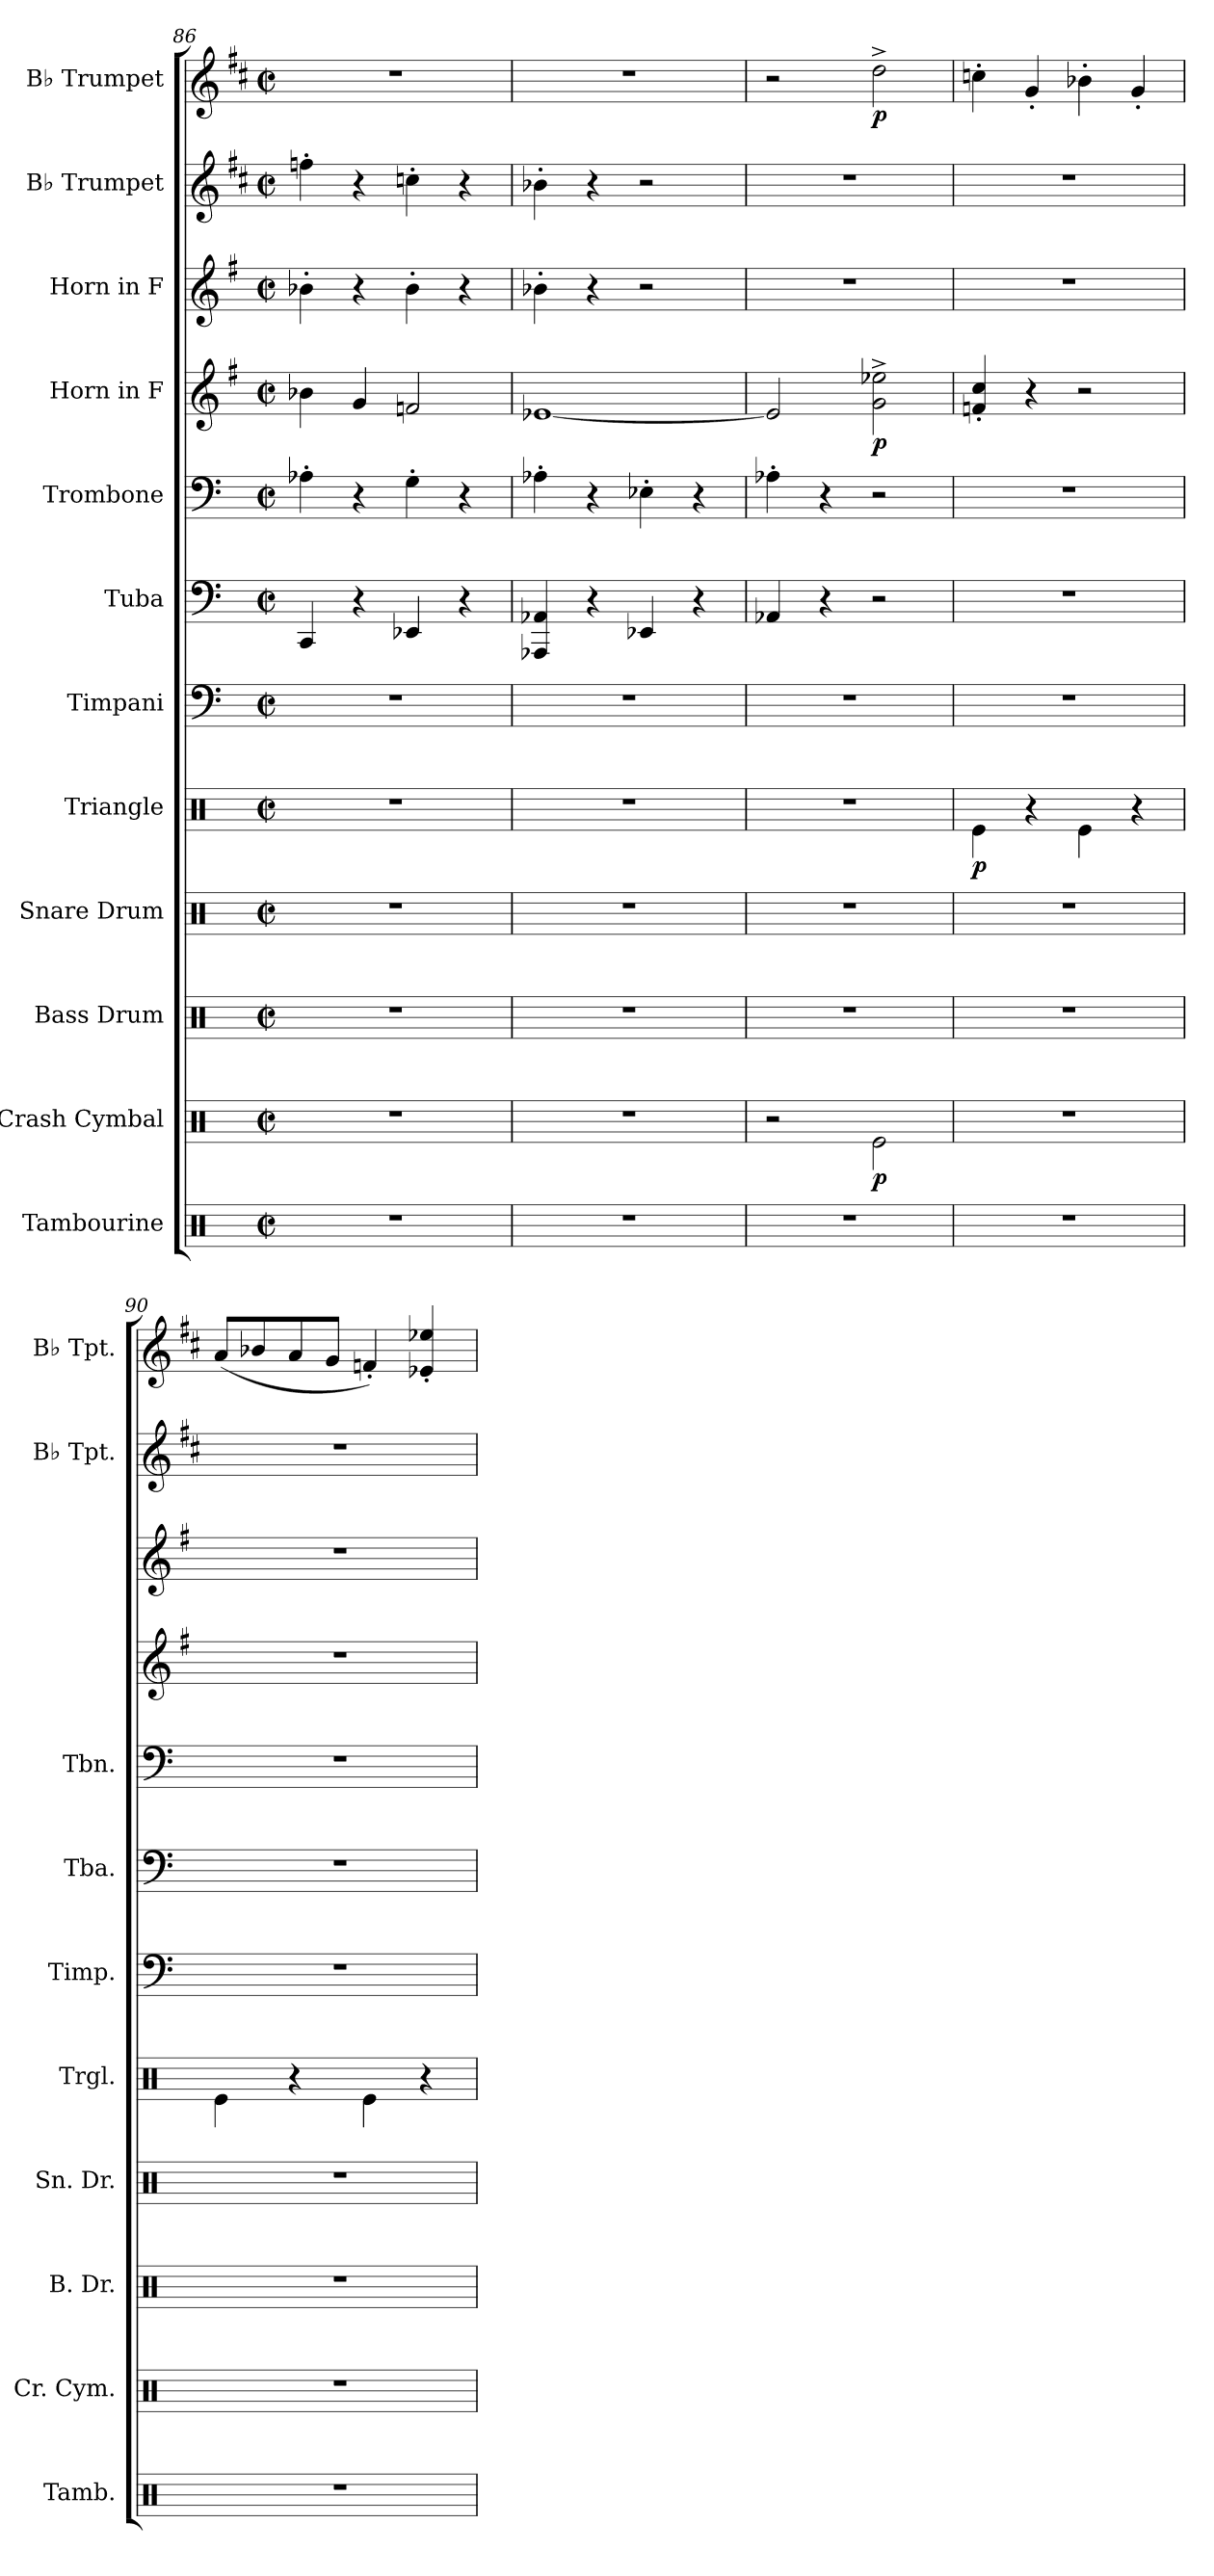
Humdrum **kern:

**kern	**kern	**dynam	**kern	**kern	**kern	**dynam	**kern	**kern	**kern	**kern	**dynam	**kern	**kern	**kern	**dynam
*part12	*part11	*part11	*part10	*part9	*part8	*part8	*part7	*part6	*part5	*part4	*part4	*part3	*part2	*part1	*part1
*staff12	*staff11	*staff11	*staff10	*staff9	*staff8	*staff8	*staff7	*staff6	*staff5	*staff4	*staff4	*staff3	*staff2	*staff1	*staff1
*I"Tambourine	*I"Crash Cymbal	*	*I"Bass Drum	*I"Snare Drum	*I"Triangle	*	*I"Timpani	*I"Tuba	*I"Trombone	*I"Horn in F	*	*I"Horn in F	*I"B♭ Trumpet	*I"B♭ Trumpet	*
*I'Tamb.	*I'Cr. Cym.	*	*I'B. Dr.	*I'Sn. Dr.	*I'Trgl.	*	*I'Timp.	*I'Tba.	*I'Tbn.	*	*	*	*I'B♭ Tpt.	*I'B♭ Tpt.	*
*clefX	*clefX	*	*clefX	*clefX	*clefX	*	*clefF4	*clefF4	*clefF4	*clefG2	*	*clefG2	*clefG2	*clefG2	*
*	*	*	*	*	*	*	*	*	*	*ITrd4c7	*	*ITrd4c7	*ITrd1c2	*ITrd1c2	*
*k[]	*k[]	*	*k[]	*k[]	*k[]	*	*k[]	*k[]	*k[]	*k[]	*	*k[]	*k[]	*k[]	*
*M2/2	*M2/2	*	*M2/2	*M2/2	*M2/2	*	*M2/2	*M2/2	*M2/2	*M2/2	*	*M2/2	*M2/2	*M2/2	*
*met(c|)	*met(c|)	*	*met(c|)	*met(c|)	*met(c|)	*	*met(c|)	*met(c|)	*met(c|)	*met(c|)	*	*met(c|)	*met(c|)	*met(c|)	*
=86	=86	=86	=86	=86	=86	=86	=86	=86	=86	=86	=86	=86	=86	=86	=86
1r	1r	.	1r	1r	1r	.	1r	4CC/	4A-X'\	4e-X\	.	4e-X'\	4ee-X'\	1r	.
.	.	.	.	.	.	.	.	4r	4r	4c/	.	4r	4r	.	.
.	.	.	.	.	.	.	.	4EE-X/	4G'\	2B-X/	.	4e-'\	4b-X'\	.	.
.	.	.	.	.	.	.	.	4r	4r	.	.	4r	4r	.	.
=87	=87	=87	=87	=87	=87	=87	=87	=87	=87	=87	=87	=87	=87	=87	=87
1r	1r	.	1r	1r	1r	.	1r	4AAA-X/ 4AA-X/	4A-X'\	[1A-X	.	4e-X'\	4a-X'\	1r	.
.	.	.	.	.	.	.	.	4r	4r	.	.	4r	4r	.	.
.	.	.	.	.	.	.	.	4EE-X/	4E-X'\	.	.	2r	2r	.	.
.	.	.	.	.	.	.	.	4r	4r	.	.	.	.	.	.
=88	=88	=88	=88	=88	=88	=88	=88	=88	=88	=88	=88	=88	=88	=88	=88
1r	2r	.	1r	1r	1r	.	1r	4AA-X/	4A-X'\	2A-/]	.	1r	1r	2r	.
.	.	.	.	.	.	.	.	4r	4r	.	.	.	.	.	.
!	!	!LO:DY:b	!	!	!	!	!	!	!	!	!LO:DY:b	!	!	!	!LO:DY:b
.	2Re\	p	.	.	.	.	.	2r	2r	2c\^ 2a-X\^	p	.	.	2cc^\	p
!!LO:PB:g=z
=89	=89	=89	=89	=89	=89	=89	=89	=89	=89	=89	=89	=89	=89	=89	=89
!	!	!	!	!	!	!LO:DY:b	!	!	!	!	!	!	!	!	!
1r	1r	.	1r	1r	4Re\	p	1r	1r	1r	4B-X/' 4f/'	.	1r	1r	4b-X'\	.
.	.	.	.	.	4r	.	.	.	.	4r	.	.	.	4f'/	.
.	.	.	.	.	4Re\	.	.	.	.	2r	.	.	.	4a-X'\	.
.	.	.	.	.	4r	.	.	.	.	.	.	.	.	4f'/	.
=90	=90	=90	=90	=90	=90	=90	=90	=90	=90	=90	=90	=90	=90	=90	=90
1r	1r	.	1r	1r	4Re\	.	1r	1r	1r	1r	.	1r	1r	(8g/L	.
.	.	.	.	.	.	.	.	.	.	.	.	.	.	8a-X/	.
.	.	.	.	.	4r	.	.	.	.	.	.	.	.	8g/	.
.	.	.	.	.	.	.	.	.	.	.	.	.	.	8f/J	.
.	.	.	.	.	4Re\	.	.	.	.	.	.	.	.	4e-X'/)	.
.	.	.	.	.	4r	.	.	.	.	.	.	.	.	4d-X/' 4dd-X/'	.
=	=	=	=	=	=	=	=	=	=	=	=	=	=	=	=
*-	*-	*-	*-	*-	*-	*-	*-	*-	*-	*-	*-	*-	*-	*-	*-
